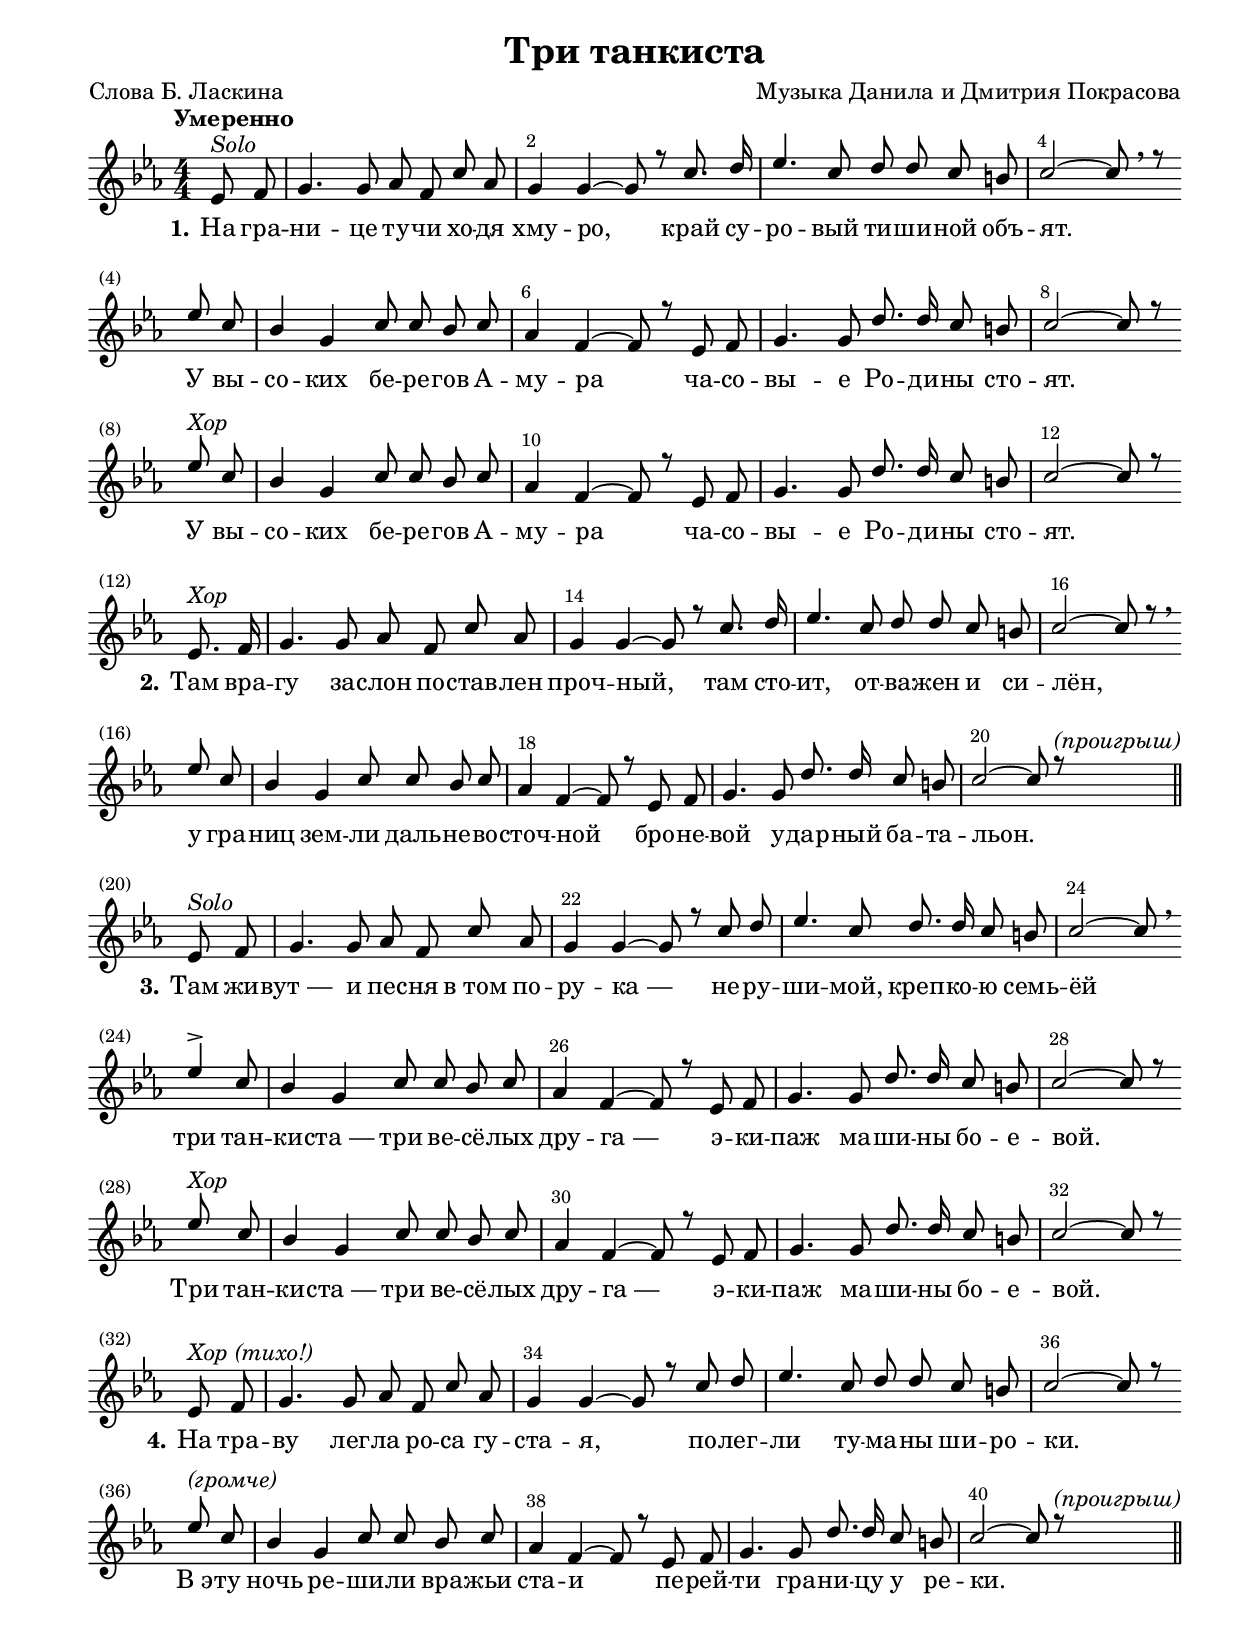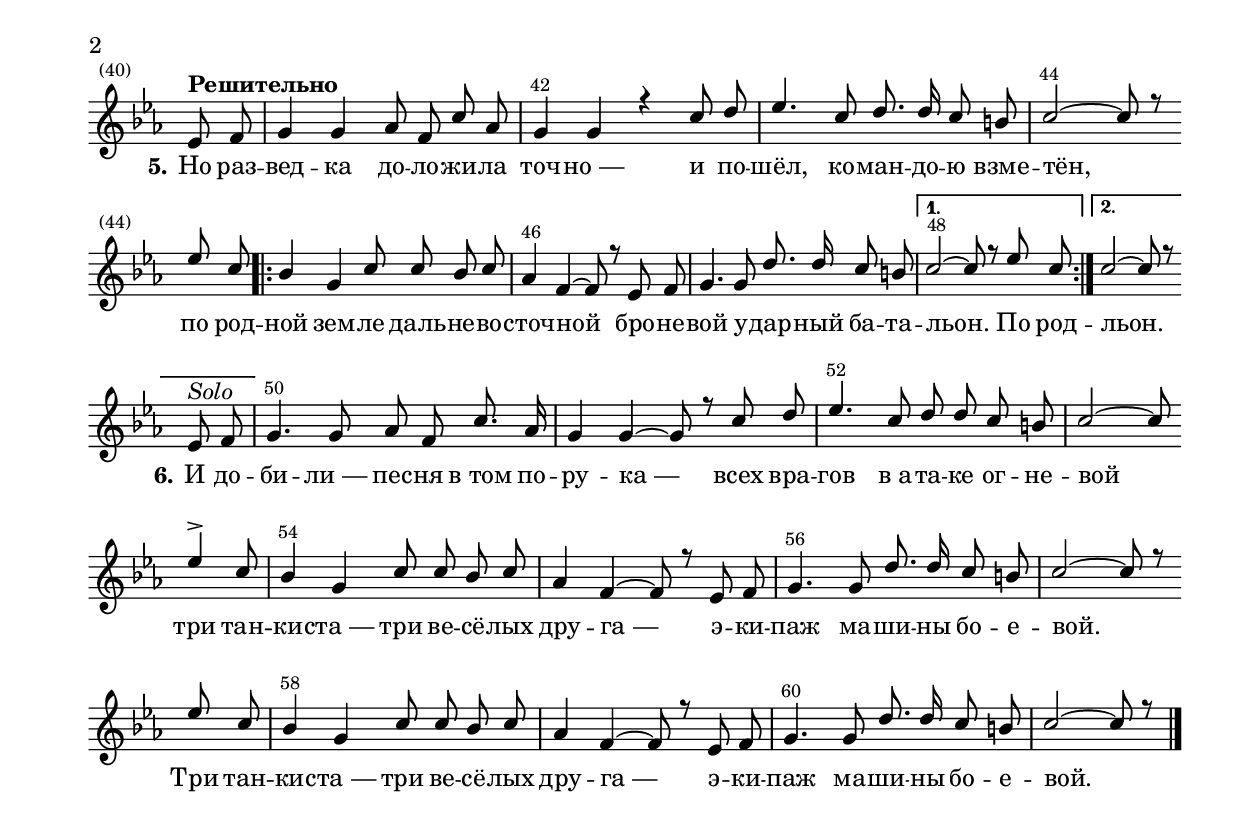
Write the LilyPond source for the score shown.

\version "2.18.2"

% закомментируйте строку ниже, чтобы получался pdf с навигацией
%каждый куплет с новой строки
%вообще без двухголосия
%20 без вольты, проигрыш.
%между 4 и 5 тоже проигрыш.
#(ly:set-option 'point-and-click #f)
#(ly:set-option 'midi-extension "mid")
#(set-default-paper-size "a4")
%#(set-global-staff-size 18)

\header {
  title = "Три танкиста"
  composer = "Музыка Данила и Дмитрия Покрасова"
  poet = "Слова Б. Ласкина"
  % Удалить строку версии LilyPond 
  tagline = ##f
}

global = {
  \key b \minor
  \time 4/4
  \numericTimeSignature
  \autoBeamOff
}

%make visible number of every 2-nd bar
secondbar = {
  \override Score.BarNumber.break-visibility = #end-of-line-invisible
  \override Score.BarNumber.X-offset = #1
  \override Score.BarNumber.self-alignment-X = #LEFT
  \set Score.barNumberVisibility = #(every-nth-bar-number-visible 2)
}

%use this as temporary line break
abr = { \break }

% uncommend next line when finished
%abr = {}

%once hide accidental (runaround for cadenza
nat = { \once \hide Accidental }

choir = \markup\italic"Хор"
solo = \markup\italic"Solo"
proigrish = \markup\italic"(проигрыш)"

br = { \bar "" \break }

sopvoice = \relative c' {
  \global
  \dynamicUp
  \tempo "Умеренно"
  \secondbar
  
  \partial 4
  d8^\solo e |
  fis4. fis8 g e b' g |
  fis4 fis~ fis8 r b8. cis16 |
  d4. b8 cis8 cis b ais |
  b2~ b8 \breathe r \br d b |
  a4 fis b8 b a b |
  g4 e~ e8 r d e |
  fis4. fis8 cis'8. cis16 b8 ais |
  b2~ b8 r \br d8^\choir b |
  a4 fis b8 b a b |
  g4 e~ e8 r d e |
  fis4. fis8 cis'8. cis16 b8 ais |
  b2~ b8 r \bar "" \break d,8.^\choir e16 |
  fis4. fis8 g e b' g |
  fis4 fis~ fis8 r b8. cis16 |
  d4. b8 cis8 cis b ais |
  b2~ b8 r \breathe \br d b8 |
    a4 fis b8 b a b |
    g4 e~ e8 r d e |
    fis4. fis8 cis'8. cis16 b8 ais |
 
  b2~ b8 r^\proigrish \bar "||" \break d,8^\solo e
  fis4. fis8 g e b' g |
  fis4 fis~ fis8 r b8 cis8 |
  d4. b8 cis8. cis16 b8 ais |
  b2~ b8 \breathe \br d4-> b8 |
  a4 fis b8 b a b |
  g4 e~ e8 r d e |
  fis4. fis8 cis'8. cis16 b8 ais |
  b2~ b8 r \br d8^\choir b |
  a4 fis b8 b a b |
  g4 e~ e8 r d e |
  fis4. fis8 cis'8. cis16 b8 ais |
  b2~ b8 r \bar "" \break d,^\markup\italic"Хор (тихо!)" e |
  fis4. fis8 g e b' g |
  fis4 fis~ fis8 r b cis |
  d4. b8 cis cis b ais |
  b2~ b8 r \br d^\markup\italic"(громче)" b |
  a4 fis b8 b a b |
  g4 e~ e8 r d e |
  fis4. fis8 cis'8. cis16 b8 ais b2~ b8 r^\proigrish \bar "||" \pageBreak 
  \tempo "Решительно" d,8 e |
  fis4 fis g8 e b' g |
  fis4 fis r b8 cis |
  d4. b8 cis8. cis16 b8 ais |
  b2~ b8 r \br d b |
  \repeat volta 2 {
    a4 fis b8 b a b |
    g4 e~ e8 r d e |
    fis4. fis8 cis'8. cis16 b8 ais | }
  \alternative { { b2~ b8 r d8 b } {b2~ b8 r \bar "" \break d,^\solo e} }
  fis4. fis8 g e b'8. g16 |
  fis4 fis~ fis8 r b8 cis |
  d4. b8 cis cis b ais |
  b2~ b8 \br d4-> b8 |
  a4 fis b8 b a b |
  g4 e~ e8 r d e |
  fis4. fis8 cis'8. cis16 b8 ais |
  b2~ b8 r \br d b |
  a4 fis b8 b a b |
  g4 e~ e8 r d e |
  fis4. fis8 cis'8. cis16 b8 ais |
  b2~ b8 r \bar "|."
  
  
  
  
}


lyricscore = \lyricmode {
  \set stanza = "1."
  На гра -- ни -- це ту -- чи хо -- дя хму -- ро,
  край су -- ро -- вый ти -- ши -- ной объ -- ят.
  У вы -- со -- ких бе -- ре -- гов А -- му -- ра
  ча -- со -- вы -- е Ро -- ди -- ны сто -- ят.
  У вы -- со -- ких бе -- ре -- гов А -- му -- ра
  ча -- со -- вы -- е Ро -- ди -- ны сто -- ят.
  
  \set stanza = "2."
  Там вра -- гу за -- слон по -- став -- лен проч -- ный,
  там сто -- ит, от -- ва -- жен и си -- лён, у гра -- 
  ниц зем -- ли даль -- не -- во -- сточ -- ной
  бро -- не -- вой у -- дар -- ный ба -- та -- льон.
  
  \set stanza = "3."
  Там жи -- вут_― и пес -- ня в_том по -- ру -- ка_―
  не -- ру -- ши -- мой, креп -- ко -- ю семь -- ёй
  три тан -- ки -- ста_― три ве -- сё -- лых дру -- га_―
  э -- ки -- паж ма -- ши -- ны бо -- е -- вой.
  Три тан -- ки -- ста_― три ве -- сё -- лых дру -- га_―
  э -- ки -- паж ма -- ши -- ны бо -- е -- вой.
  
  \set stanza = "4."
  На тра -- ву лег -- ла ро -- са гу -- ста -- я,
  по -- лег -- ли ту -- ма -- ны ши -- ро -- ки.
  В_э -- ту ночь ре -- ши -- ли вра -- жьи ста -- и
  пе -- рей -- ти гра -- ни -- цу у ре -- ки.
  
  \set stanza = "5."
  Но раз -- вед -- ка до -- ло -- жи -- ла точ -- но_―
  и по -- шёл, ко -- ман -- до -- ю взме -- тён,
  по род -- \repeat volta 2 { ной зем -- ле даль -- не -- во -- сточ -- ной
  бро -- не -- вой у -- дар -- ный ба -- та -- }
  \alternative { { льон. По род -- } { льон.
  
  \set stanza = "6."
  И до -- } } би -- ли_― пес -- ня в_том по -- ру -- ка_―
  всех вра -- гов в_а -- та -- ке ог -- не -- вой
  три тан -- ки -- ста_― три ве -- сё -- лых дру -- га_―
  э -- ки -- паж ма -- ши -- ны бо -- е -- вой.
  Три тан -- ки -- ста_― три ве -- сё -- лых дру -- га_―
  э -- ки -- паж ма -- ши -- ны бо -- е -- вой.
}


\bookpart {
  \paper {
    top-margin = 15
    left-margin = 15
    right-margin = 10
    bottom-margin = 15
    indent = 0
    ragged-bottom = ##f
  }
  \score {
      \transpose b c' {
    \new ChoirStaff <<
      \new Staff = "upstaff" \with {
        midiInstrument = "voice oohs"
      } <<
        \new Voice = "soprano" { \voiceOne \sopvoice }
      >> 
      
      \new Lyrics = "sopranos"
      % or: \new Lyrics \lyricsto "soprano" { \lyricscore }
      % alternative lyrics above up staff
      %\new Lyrics \with {alignAboveContext = "upstaff"} \lyricsto "soprano" \lyricst
      
      \context Lyrics = "sopranos" {
        \lyricsto "soprano" {
          \lyricscore
        }
      }
    >>
      }  % transposeµ
    \layout { 
      \context {
        \Score
      }
      \context {
        \Staff
        \accidentalStyle modern-voice-cautionary
        % удаляем обозначение темпа из общего плана
        %  \remove "Time_signature_engraver"
        %  \remove "Bar_number_engraver"
      }
      %Metronome_mark_engraver
    }
  }
}

\bookpart {
  \score {
    \unfoldRepeats
      \transpose b c {
    \new ChoirStaff <<
      \new Staff = "upstaff" \with {
        instrumentName = \markup { \right-column { "Сопрано" "Альт"  } }
        shortInstrumentName = \markup { \right-column { "С" "А"  } }
        midiInstrument = "voice oohs"
      } <<
        \new Voice = "soprano" { \voiceOne \sopvoice }
      >> 
      
      \new Lyrics = "sopranos"
      
      \context Lyrics = "sopranos" {
        \lyricsto "soprano" {
          \lyricscore
        }
      }
    >>
      }  % transposeµ
    \midi {
      \tempo 4=90
    }
  }
}
